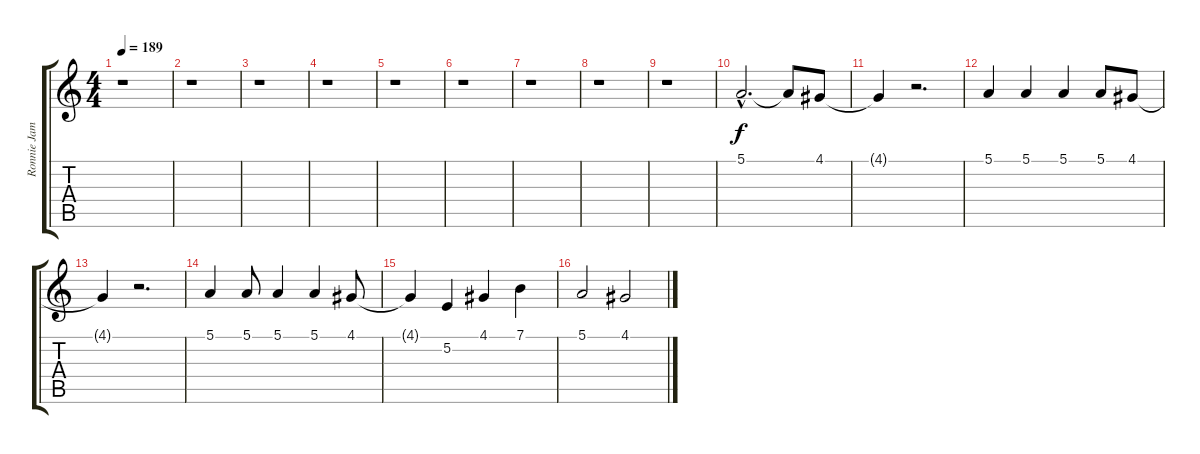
\track ("Ronnie James Dio" "Ronnie Jam") {instrument lead2sawtooth}
\staff {score tabs}
\tuning (E4 B3 G3 D3 A2 E2) {hide}
\ts (4 4)
\tempo 189
\clef g2
\ks c
r.1{dy f instrument lead2sawtooth} |
r.1 |
r.1 |
r.1 |
r.1 |
r.1 |
r.1 |
r.1 |
r.1 |
5.1{hac}.2{d} 5.1{t}.8 4.1.8 |
4.1{t}.4 r.2{d} |
5.1.4 5.1.4 5.1.4 5.1.8 4.1.8 |
4.1{t}.4 r.2{d} |
5.1.4 5.1.8 5.1.4 5.1.4 4.1.8 |
4.1{t}.4 5.2.4 4.1.4 7.1.4 |
5.1.2 4.1.2
